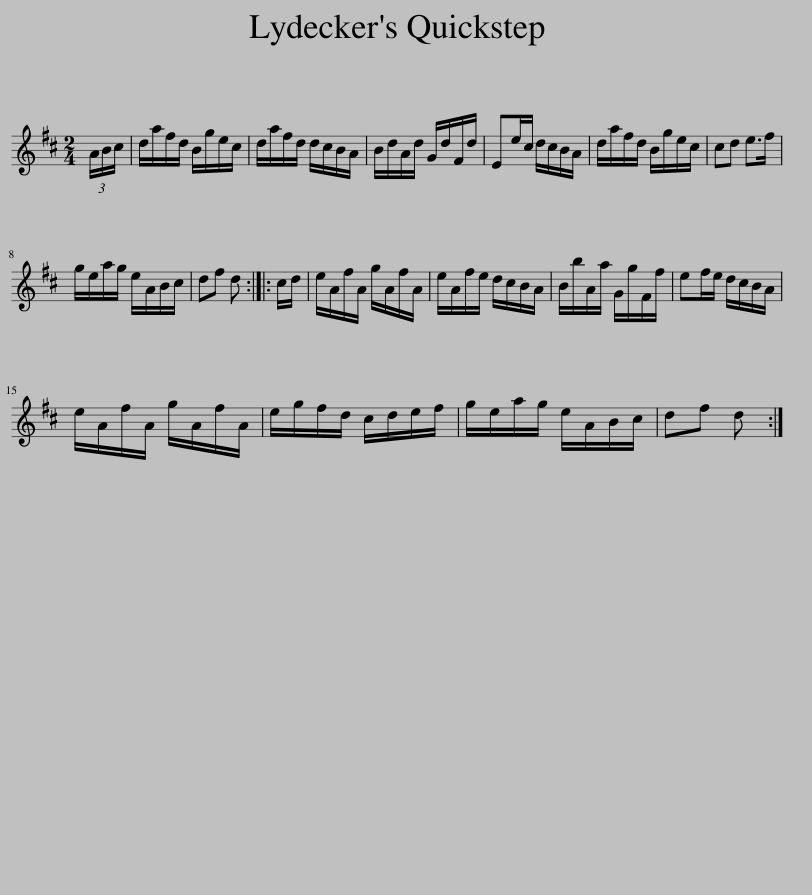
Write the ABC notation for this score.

X:1
L:1/8
M:2/4
I:linebreak $
K:D
V:1 treble
V:1
 (3A/B/c/ | d/a/f/d/ B/g/e/c/ | d/a/f/d/ d/c/B/A/ | B/d/A/d/ G/d/F/d/ | Ee/c/ d/c/B/A/ | %5
 d/a/f/d/ B/g/e/c/ | cd e>f |$ g/e/a/g/ e/A/B/c/ | df d :: c/d/ | %10
 e/A/f/A/ g/A/f/A/ | e/A/f/e/ d/c/B/A/ | B/b/A/a/ G/g/F/f/ | ef/e/ d/c/B/A/ |$ e/A/f/A/ g/A/f/A/ | %15
 e/g/f/d/ c/d/e/f/ | g/e/a/g/ e/A/B/c/ | df d :| %18
